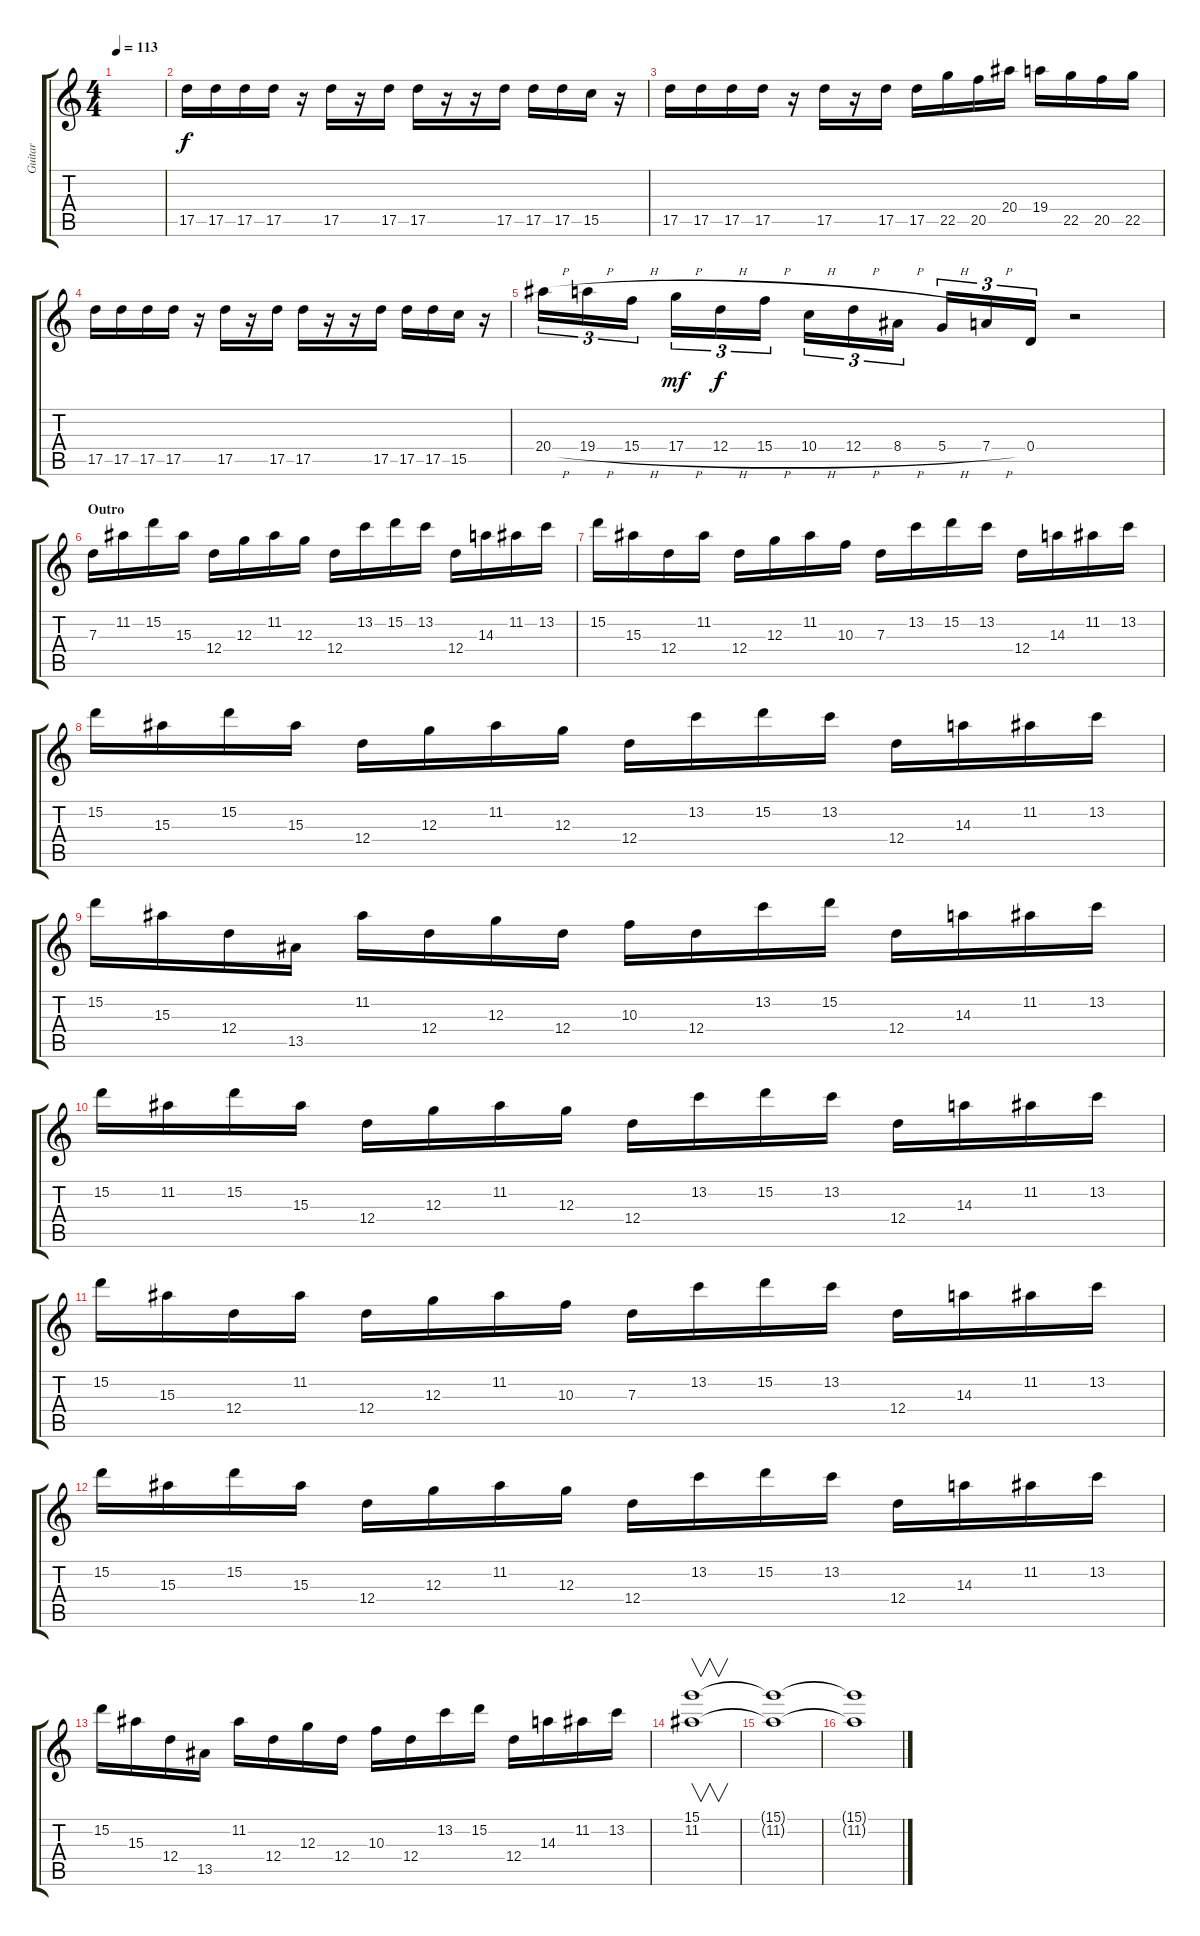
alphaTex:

\track ("Guitar" "Guitar") {instrument overdrivenguitar}
\staff {score tabs}
\tuning (E4 B3 G3 D3 A2 E2) {hide}
\ts (4 4)
\tempo 113
\clef g2
\ks c
|
17.5.16 17.5.16 17.5.16 17.5.16 r.16 17.5.16 r.16 17.5.16 17.5.16 r.16 r.16 17.5.16 17.5.16 17.5.16 15.5.16 r.16 |
17.5.16 17.5.16 17.5.16 17.5.16 r.16 17.5.16 r.16 17.5.16 17.5.16 22.5.16 20.5.16 20.4.16 19.4.16 22.5.16 20.5.16 22.5.16 |
17.5.16 17.5.16 17.5.16 17.5.16 r.16 17.5.16 r.16 17.5.16 17.5.16 r.16 r.16 17.5.16 17.5.16 17.5.16 15.5.16 r.16 |
20.4{h}.16{tu (3 2)} 19.4{h}.16{tu (3 2)} 15.4{h}.16{tu (3 2)} 17.4{h}.16{tu (3 2) dy mf} 12.4{h}.16{tu (3 2) dy f} 15.4{h}.16{tu (3 2)} 10.4{h}.16{tu (3 2)} 12.4{h}.16{tu (3 2)} 8.4{h}.16{tu (3 2)} 5.4{h}.16{tu (3 2)} 7.4{h}.16{tu (3 2)} 0.4.16{tu (3 2)} r.2 |
\section ("" "Outro")
7.3.16{volume 16 balance 10 instrument overdrivenguitar} 11.2.16 15.2.16 15.3.16 12.4.16 12.3.16 11.2.16 12.3.16 12.4.16 13.2.16 15.2.16 13.2.16 12.4.16 14.3.16 11.2.16 13.2.16 |
15.2.16 15.3.16 12.4.16 11.2.16 12.4.16 12.3.16 11.2.16 10.3.16 7.3.16 13.2.16 15.2.16 13.2.16 12.4.16 14.3.16 11.2.16 13.2.16 |
15.2.16 15.3.16 15.2.16 15.3.16 12.4.16 12.3.16 11.2.16 12.3.16 12.4.16 13.2.16 15.2.16 13.2.16 12.4.16 14.3.16 11.2.16 13.2.16 |
15.2.16 15.3.16 12.4.16 13.5.16 11.2.16 12.4.16 12.3.16 12.4.16 10.3.16 12.4.16 13.2.16 15.2.16 12.4.16 14.3.16 11.2.16 13.2.16 |
15.2.16{volume 16} 11.2.16 15.2.16 15.3.16 12.4.16 12.3.16 11.2.16 12.3.16 12.4.16 13.2.16 15.2.16 13.2.16 12.4.16 14.3.16 11.2.16 13.2.16 |
15.2.16 15.3.16 12.4.16 11.2.16 12.4.16 12.3.16 11.2.16 10.3.16 7.3.16 13.2.16 15.2.16 13.2.16 12.4.16 14.3.16 11.2.16 13.2.16 |
15.2.16 15.3.16 15.2.16 15.3.16 12.4.16 12.3.16 11.2.16 12.3.16 12.4.16 13.2.16 15.2.16 13.2.16 12.4.16 14.3.16 11.2.16 13.2.16 |
15.2.16 15.3.16 12.4.16 13.5.16 11.2.16 12.4.16 12.3.16 12.4.16 10.3.16 12.4.16 13.2.16 15.2.16 12.4.16 14.3.16 11.2.16 13.2.16 |
(15.1 11.2).1{v} |
(15.1{t} 11.2{t}).1{volume 7} |
(15.1{t} 11.2{t}).1{volume 2}
